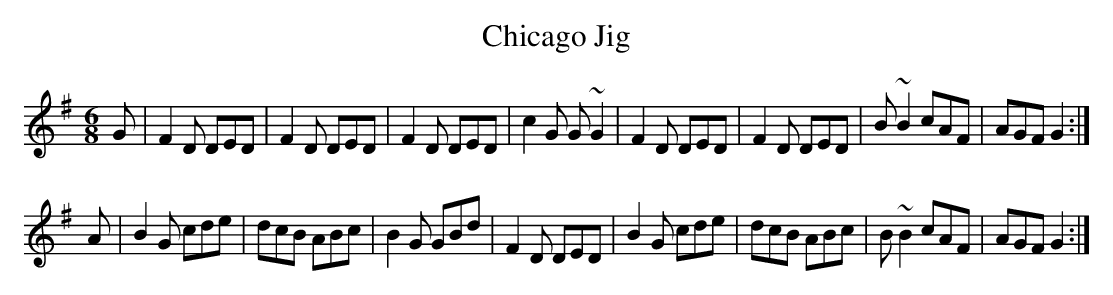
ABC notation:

X:1
T:Chicago Jig
M:6/8
K:G
G |\
F2D DED | F2D DED | F2D DED | c2G G~G2 |\
F2D DED | F2D DED | B~B2 cAF | AGF G2 :|
A |\
B2G cde | dcB ABc | B2G GBd | F2D DED |\
B2G cde | dcB ABc | B~B2 cAF | AGF G2 :|
